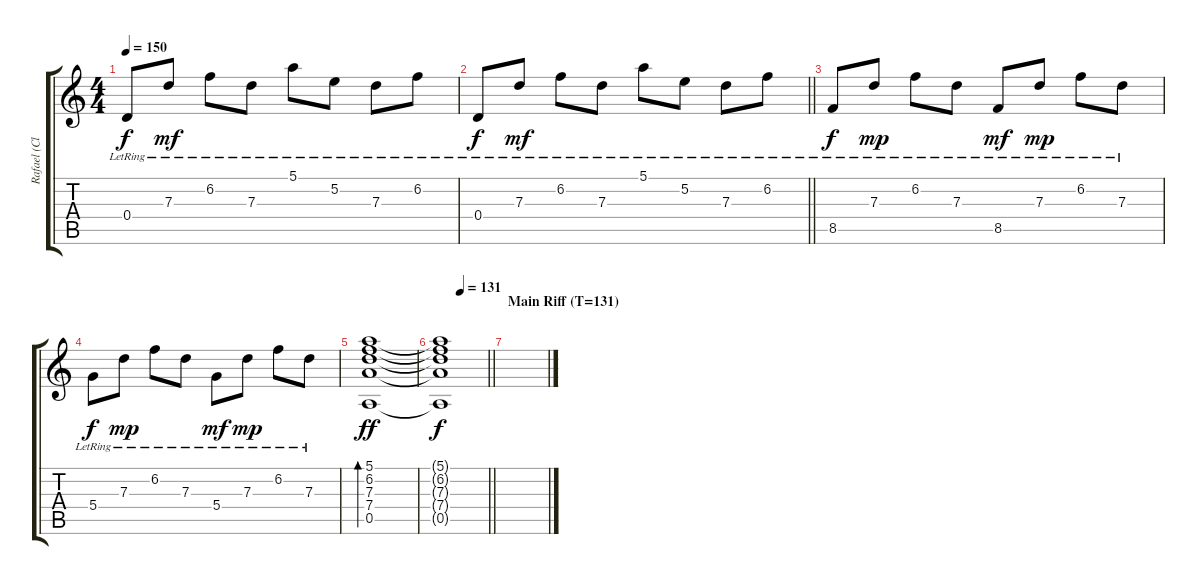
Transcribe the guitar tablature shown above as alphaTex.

\track ("Rafael (Clean)" "Rafael (Cl") {instrument electricguitarclean}
\staff {score tabs}
\tuning (E4 B3 G3 D3 A2 E2) {hide}
\ts (4 4)
\tempo 150
\clef g2
\ks c
0.4{lr}.8{dy f} 7.3{lr}.8{dy mf} 6.2{lr}.8 7.3{lr}.8 5.1{lr}.8 5.2{lr}.8 7.3{lr}.8 6.2{lr}.8 |
\barLineRight lightlight
0.4{lr}.8{dy f} 7.3{lr}.8{dy mf} 6.2{lr}.8 7.3{lr}.8 5.1{lr}.8 5.2{lr}.8 7.3{lr}.8 6.2{lr}.8 |
8.5{lr}.8{dy f} 7.3{lr}.8{dy mp} 6.2{lr}.8 7.3{lr}.8 8.5{lr}.8{dy mf} 7.3{lr}.8{dy mp} 6.2{lr}.8 7.3{lr}.8 |
5.4{lr}.8{dy f} 7.3{lr}.8{dy mp} 6.2{lr}.8 7.3{lr}.8 5.4{lr}.8{dy mf} 7.3{lr}.8{dy mp} 6.2{lr}.8 7.3{lr}.8 |
(5.1 6.2 7.3 7.4 0.5).1{bd 240 dy ff} |
\tempo (131 0.4375)
\barLineRight lightlight
(5.1{t} 6.2{t} 7.3{t} 7.4{t} 0.5{t}).1{dy f} |
\section ("" "Main Riff (T=131)")
